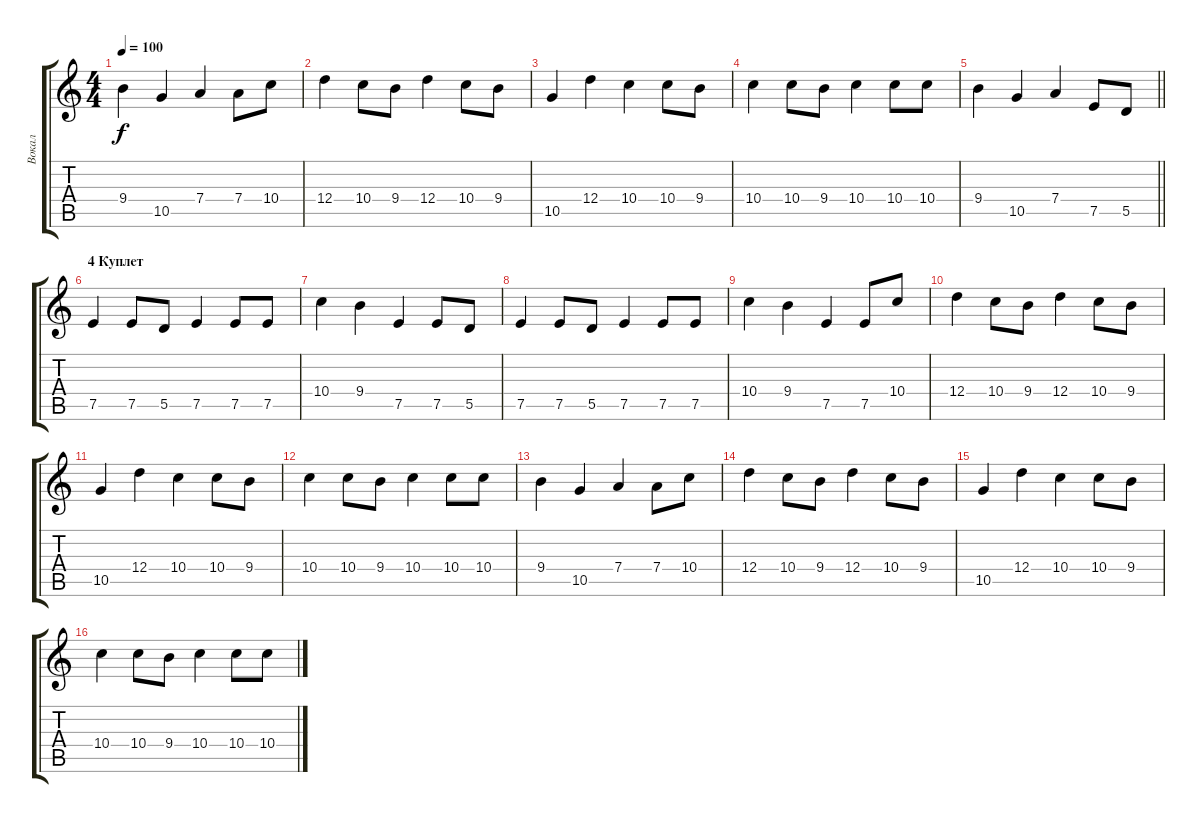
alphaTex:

\track ("Вокал" "Вокал") {instrument acousticguitarsteel}
\staff {score tabs}
\tuning (E4 B3 G3 D3 A2 E2) {hide}
\ts (4 4)
\tempo 100
\clef g2
\ks c
9.4.4{dy f} 10.5.4 7.4.4 7.4.8 10.4.8 |
12.4.4 10.4.8 9.4.8 12.4.4 10.4.8 9.4.8 |
10.5.4 12.4.4 10.4.4 10.4.8 9.4.8 |
10.4.4 10.4.8 9.4.8 10.4.4 10.4.8 10.4.8 |
\barLineRight lightlight
9.4.4 10.5.4 7.4.4 7.5.8 5.5.8 |
\section ("" "4 Куплет")
7.5.4 7.5.8 5.5.8 7.5.4 7.5.8 7.5.8 |
10.4.4 9.4.4 7.5.4 7.5.8 5.5.8 |
7.5.4 7.5.8 5.5.8 7.5.4 7.5.8 7.5.8 |
10.4.4 9.4.4 7.5.4 7.5.8 10.4.8 |
12.4.4 10.4.8 9.4.8 12.4.4 10.4.8 9.4.8 |
10.5.4 12.4.4 10.4.4 10.4.8 9.4.8 |
10.4.4 10.4.8 9.4.8 10.4.4 10.4.8 10.4.8 |
9.4.4 10.5.4 7.4.4 7.4.8 10.4.8 |
12.4.4 10.4.8 9.4.8 12.4.4 10.4.8 9.4.8 |
10.5.4 12.4.4 10.4.4 10.4.8 9.4.8 |
10.4.4 10.4.8 9.4.8 10.4.4 10.4.8 10.4.8
